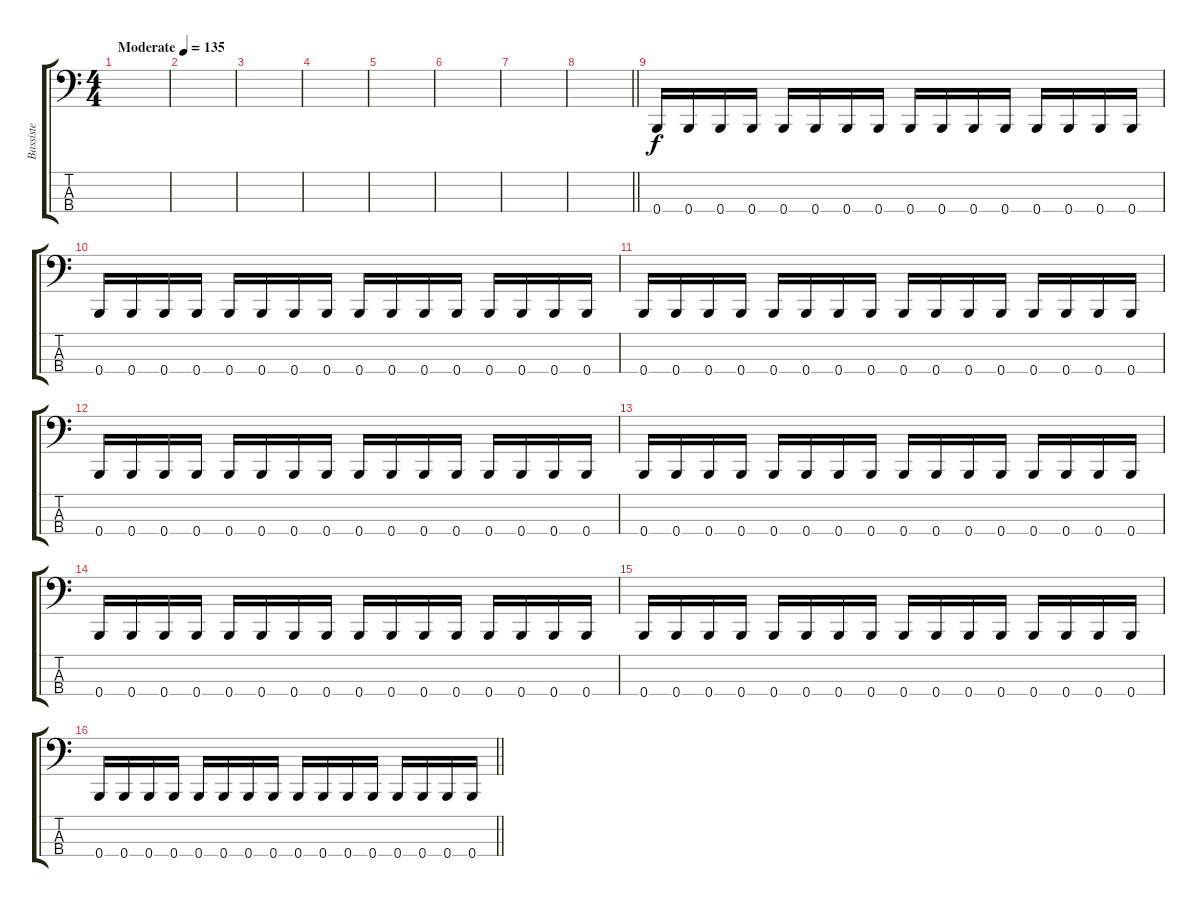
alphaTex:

\track ("Bassiste" "Bassiste") {instrument electricbassfinger}
\staff {score tabs}
\tuning (D2 B1 Gb1 B0) {hide}
\ts (4 4)
\tempo (135 "Moderate")
\clef f4
\ks c
|
|
|
|
|
|
|
\barLineRight lightlight
|
0.4.16 0.4.16 0.4.16 0.4.16 0.4.16 0.4.16 0.4.16 0.4.16 0.4.16 0.4.16 0.4.16 0.4.16 0.4.16 0.4.16 0.4.16 0.4.16 |
0.4.16 0.4.16 0.4.16 0.4.16 0.4.16 0.4.16 0.4.16 0.4.16 0.4.16 0.4.16 0.4.16 0.4.16 0.4.16 0.4.16 0.4.16 0.4.16 |
0.4.16 0.4.16 0.4.16 0.4.16 0.4.16 0.4.16 0.4.16 0.4.16 0.4.16 0.4.16 0.4.16 0.4.16 0.4.16 0.4.16 0.4.16 0.4.16 |
0.4.16 0.4.16 0.4.16 0.4.16 0.4.16 0.4.16 0.4.16 0.4.16 0.4.16 0.4.16 0.4.16 0.4.16 0.4.16 0.4.16 0.4.16 0.4.16 |
0.4.16 0.4.16 0.4.16 0.4.16 0.4.16 0.4.16 0.4.16 0.4.16 0.4.16 0.4.16 0.4.16 0.4.16 0.4.16 0.4.16 0.4.16 0.4.16 |
0.4.16 0.4.16 0.4.16 0.4.16 0.4.16 0.4.16 0.4.16 0.4.16 0.4.16 0.4.16 0.4.16 0.4.16 0.4.16 0.4.16 0.4.16 0.4.16 |
0.4.16 0.4.16 0.4.16 0.4.16 0.4.16 0.4.16 0.4.16 0.4.16 0.4.16 0.4.16 0.4.16 0.4.16 0.4.16 0.4.16 0.4.16 0.4.16 |
\barLineRight lightlight
0.4.16 0.4.16 0.4.16 0.4.16 0.4.16 0.4.16 0.4.16 0.4.16 0.4.16 0.4.16 0.4.16 0.4.16 0.4.16 0.4.16 0.4.16 0.4.16
